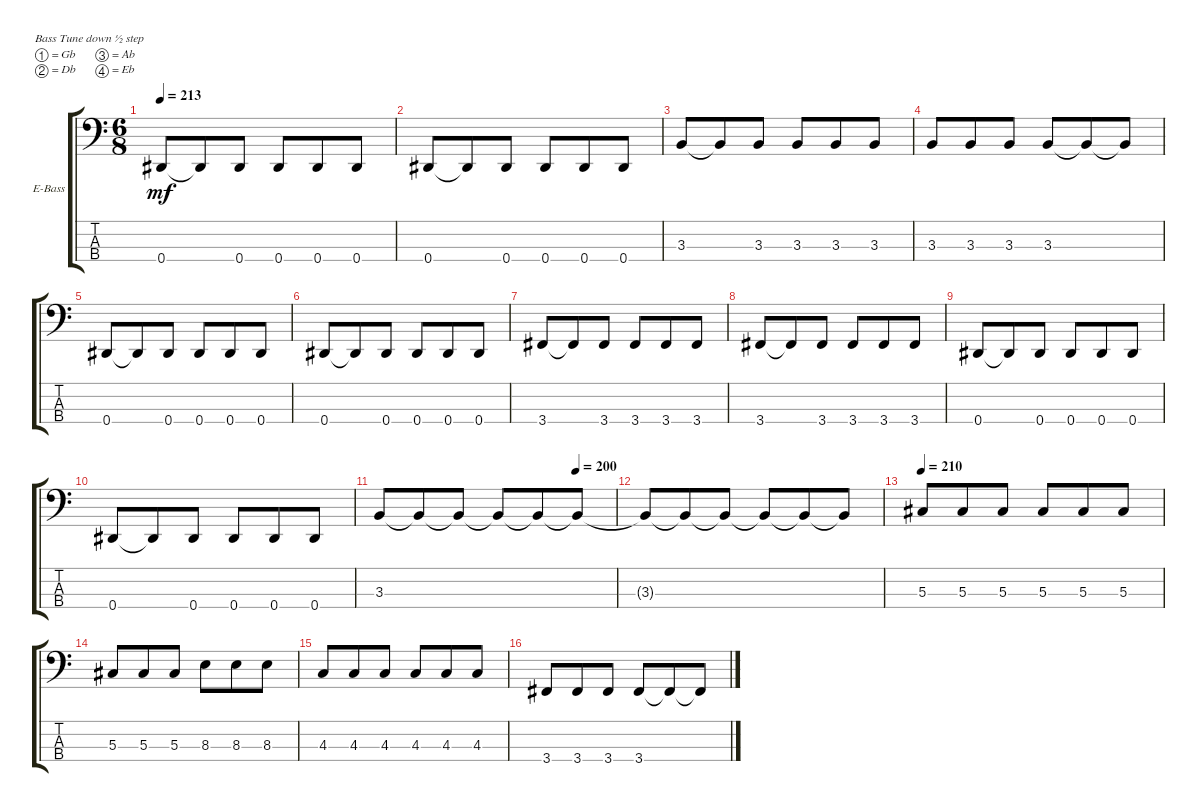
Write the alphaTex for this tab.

\bracketExtendMode groupsimilarinstruments
\firstSystemTrackNameOrientation horizontal
\otherSystemsTrackNameOrientation horizontal
\track ("Electric Bass" "E-Bass") {instrument electricbassfinger}
\staff {score tabs}
\tuning (Gb2 Db2 Ab1 Eb1)
\ts (6 8)
\tempo 213
\clef f4
\ks c
0.4.8{dy mf} 0.4{t}.8 0.4.8 0.4.8 0.4.8 0.4.8 |
0.4.8 0.4{t}.8 0.4.8 0.4.8 0.4.8 0.4.8 |
3.3.8 3.3{t}.8 3.3.8 3.3.8 3.3.8 3.3.8 |
3.3.8 3.3.8 3.3.8 3.3.8 3.3{t}.8 3.3{t}.8 |
0.4.8 0.4{t}.8 0.4.8 0.4.8 0.4.8 0.4.8 |
0.4.8 0.4{t}.8 0.4.8 0.4.8 0.4.8 0.4.8 |
3.4.8 3.4{t}.8 3.4.8 3.4.8 3.4.8 3.4.8 |
3.4.8 3.4{t}.8 3.4.8 3.4.8 3.4.8 3.4.8 |
0.4.8 0.4{t}.8 0.4.8 0.4.8 0.4.8 0.4.8 |
0.4.8 0.4{t}.8 0.4.8 0.4.8 0.4.8 0.4.8 |
\tempo (200 0.833333)
3.3.8 3.3{t}.8 3.3{t}.8 3.3{t}.8 3.3{t}.8 3.3{t}.8 |
3.3{t}.8 3.3{t}.8 3.3{t}.8 3.3{t}.8 3.3{t}.8 3.3{t}.8 |
\tempo 210
5.3.8 5.3.8 5.3.8 5.3.8 5.3.8 5.3.8 |
5.3.8 5.3.8 5.3.8 8.3.8 8.3.8 8.3.8 |
4.3.8 4.3.8 4.3.8 4.3.8 4.3.8 4.3.8 |
3.4.8 3.4.8 3.4.8 3.4.8 3.4{t}.8 3.4{t}.8
